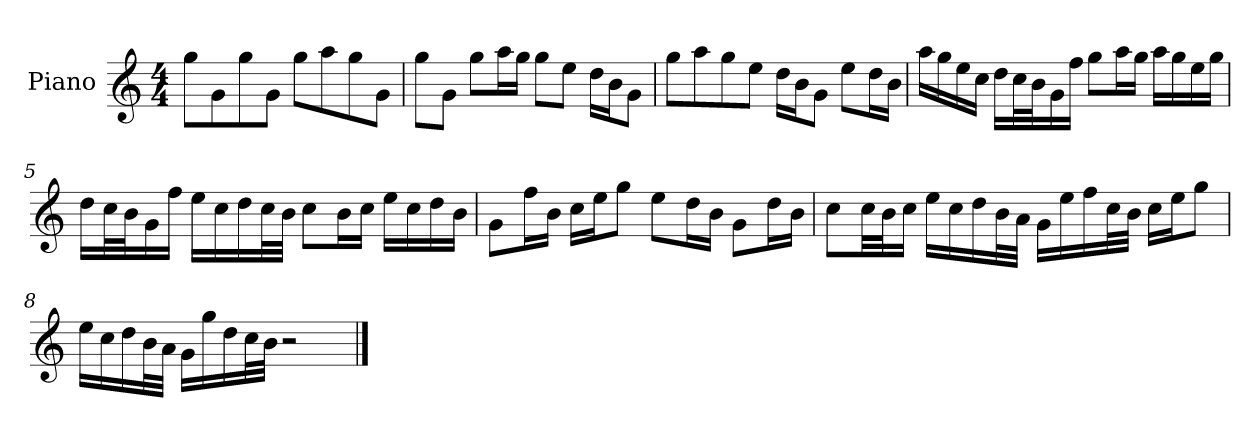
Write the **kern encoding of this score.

**kern
*part1
*staff1
*I"Piano
*I'P-no
*clefG2
*k[]
*M4/4
*MM90
=1
8gg\L
8g\
8gg\
8g\J
8gg\L
8aa\
8gg\
8g\J
=2
8gg\L
8g\J
8gg\L
16aa\L
16gg\JJ
8gg\L
8ee\J
16dd\LL
16b\J
8g\J
=3
8gg\L
8aa\
8gg\
8ee\J
16dd\LL
16b\J
8g\J
8ee\L
16dd\L
16b\JJ
!!LO:LB:g=z
=4
16aa\LL
16gg\
16ee\
16cc\JJ
16dd\LL
32cc\L
32b\J
16g\
16ff\JJ
8gg\L
16aa\L
16gg\JJ
16aa\LL
16gg\
16ee\
16gg\JJ
=5
16dd\LL
32cc\L
32b\J
16g\
16ff\JJ
16ee\LL
16cc\
16dd\
32cc\L
32b\JJJ
8cc\L
16b\L
16cc\JJ
16ee\LL
16cc\
16dd\
16b\JJ
=6
8g\L
16ff\L
16b\JJ
16cc\LL
16ee\J
8gg\J
8ee\L
16dd\L
16b\JJ
8g\L
16dd\L
16b\JJ
!!LO:LB:g=z
=7
8cc\L
32cc\LL
32b\J
16cc\JJ
16ee\LL
16cc\
16dd\
32b\L
32a\JJJ
16g\LL
16ee\
16ff\
32cc\L
32b\JJJ
16cc\LL
16ee\J
8gg\J
=8
16ee\LL
16cc\
16dd\
32b\L
32a\JJJ
16g\LL
16gg\
16dd\
32cc\L
32b\JJJ
2r
==
*-
